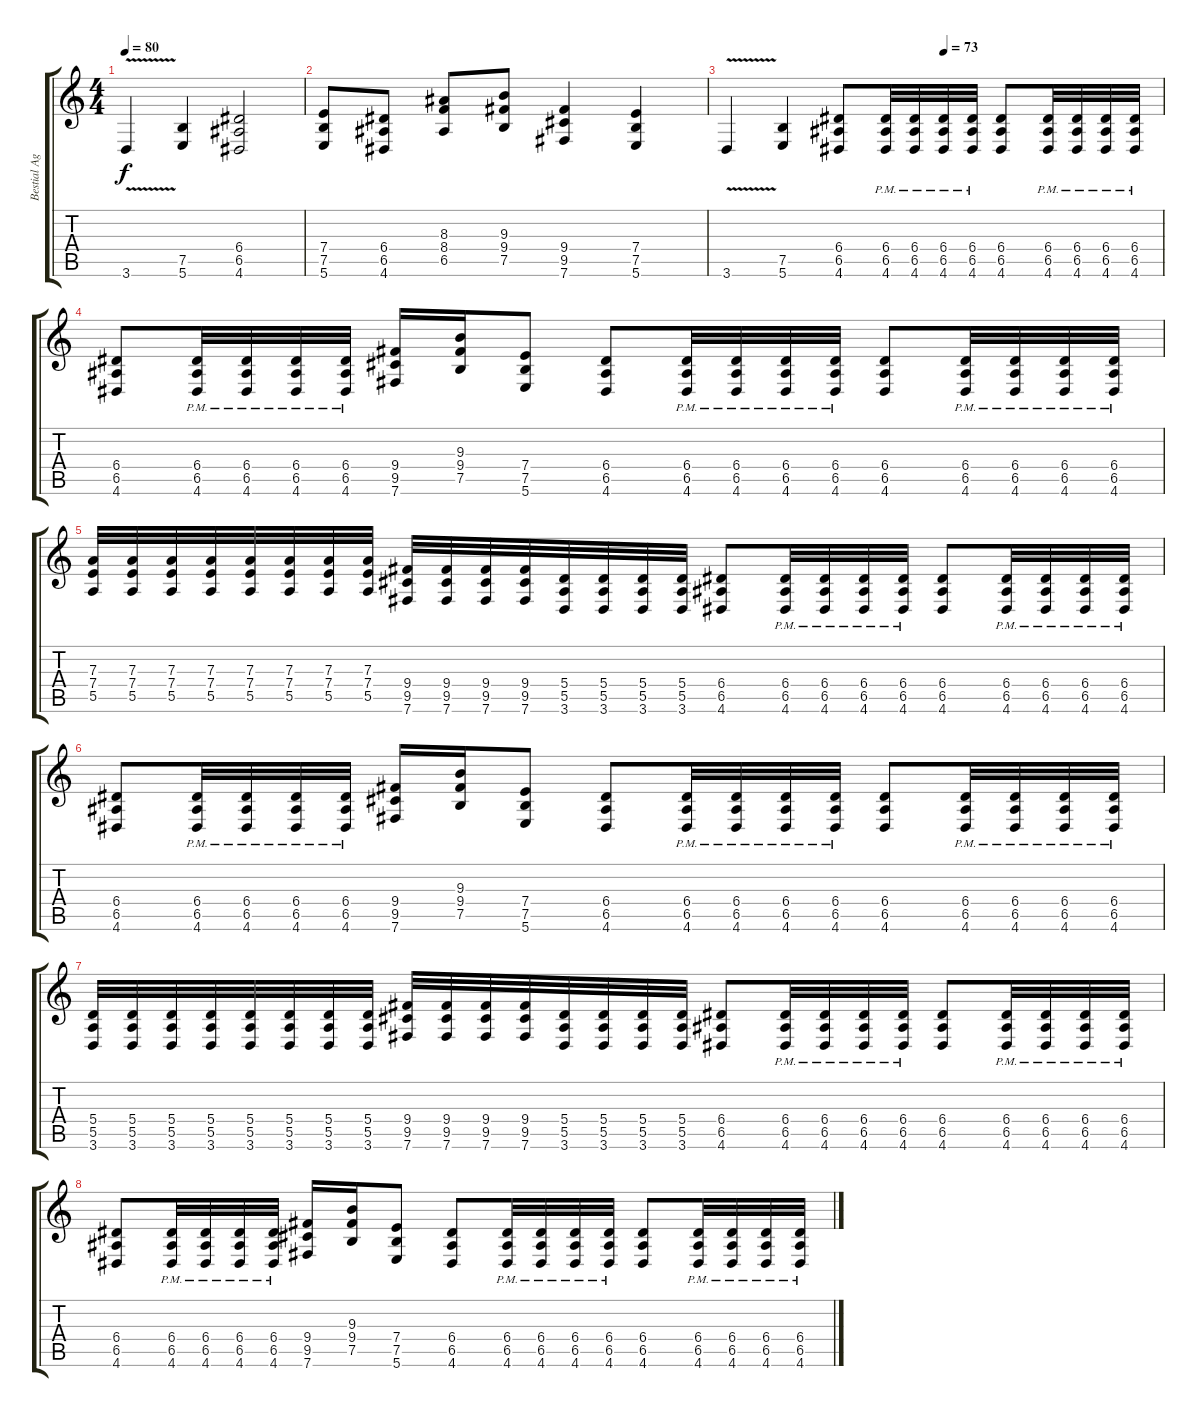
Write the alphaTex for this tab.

\track ("Bestial Aggressor of Morbid Invocations" "Bestial Ag") {instrument distortionguitar}
\staff {score tabs}
\tuning (B3 Gb3 D3 A2 E2 B1) {hide}
\ts (4 4)
\tempo 80
\clef g2
\ks c
3.6{v}.4{dy f} (7.5 5.6).4 (6.4 6.5 4.6).2 |
(7.4 7.5 5.6).8 (6.4 6.5 4.6).8 (8.3 8.4 6.5).8 (9.3 9.4 7.5).8 (9.4 9.5 7.6).4 (7.4 7.5 5.6).4 |
\tempo (73 0.5)
3.6{v}.4 (7.5 5.6).4 (6.4 6.5 4.6).8 (6.4{pm} 6.5{pm} 4.6{pm}).32 (6.4{pm} 6.5{pm} 4.6{pm}).32 (6.4{pm} 6.5{pm} 4.6{pm}).32 (6.4{pm} 6.5{pm} 4.6{pm}).32 (6.4 6.5 4.6).8 (6.4{pm} 6.5{pm} 4.6{pm}).32 (6.4{pm} 6.5{pm} 4.6{pm}).32 (6.4{pm} 6.5{pm} 4.6{pm}).32 (6.4{pm} 6.5{pm} 4.6{pm}).32 |
(6.4 6.5 4.6).8 (6.4{pm} 6.5{pm} 4.6{pm}).32 (6.4{pm} 6.5{pm} 4.6{pm}).32 (6.4{pm} 6.5{pm} 4.6{pm}).32 (6.4{pm} 6.5{pm} 4.6{pm}).32 (9.4 9.5 7.6).16 (9.3 9.4 7.5).16 (7.4 7.5 5.6).8 (6.4 6.5 4.6).8 (6.4{pm} 6.5{pm} 4.6{pm}).32 (6.4{pm} 6.5{pm} 4.6{pm}).32 (6.4{pm} 6.5{pm} 4.6{pm}).32 (6.4{pm} 6.5{pm} 4.6{pm}).32 (6.4 6.5 4.6).8 (6.4{pm} 6.5{pm} 4.6{pm}).32 (6.4{pm} 6.5{pm} 4.6{pm}).32 (6.4{pm} 6.5{pm} 4.6{pm}).32 (6.4{pm} 6.5{pm} 4.6{pm}).32 |
(7.3 7.4 5.5).32 (7.3 7.4 5.5).32 (7.3 7.4 5.5).32 (7.3 7.4 5.5).32 (7.3 7.4 5.5).32 (7.3 7.4 5.5).32 (7.3 7.4 5.5).32 (7.3 7.4 5.5).32 (9.4 9.5 7.6).32 (9.4 9.5 7.6).32 (9.4 9.5 7.6).32 (9.4 9.5 7.6).32 (5.4 5.5 3.6).32 (5.4 5.5 3.6).32 (5.4 5.5 3.6).32 (5.4 5.5 3.6).32 (6.4 6.5 4.6).8 (6.4{pm} 6.5{pm} 4.6{pm}).32 (6.4{pm} 6.5{pm} 4.6{pm}).32 (6.4{pm} 6.5{pm} 4.6{pm}).32 (6.4{pm} 6.5{pm} 4.6{pm}).32 (6.4 6.5 4.6).8 (6.4{pm} 6.5{pm} 4.6{pm}).32 (6.4{pm} 6.5{pm} 4.6{pm}).32 (6.4{pm} 6.5{pm} 4.6{pm}).32 (6.4{pm} 6.5{pm} 4.6{pm}).32 |
(6.4 6.5 4.6).8 (6.4{pm} 6.5{pm} 4.6{pm}).32 (6.4{pm} 6.5{pm} 4.6{pm}).32 (6.4{pm} 6.5{pm} 4.6{pm}).32 (6.4{pm} 6.5{pm} 4.6{pm}).32 (9.4 9.5 7.6).16 (9.3 9.4 7.5).16 (7.4 7.5 5.6).8 (6.4 6.5 4.6).8 (6.4{pm} 6.5{pm} 4.6{pm}).32 (6.4{pm} 6.5{pm} 4.6{pm}).32 (6.4{pm} 6.5{pm} 4.6{pm}).32 (6.4{pm} 6.5{pm} 4.6{pm}).32 (6.4 6.5 4.6).8 (6.4{pm} 6.5{pm} 4.6{pm}).32 (6.4{pm} 6.5{pm} 4.6{pm}).32 (6.4{pm} 6.5{pm} 4.6{pm}).32 (6.4{pm} 6.5{pm} 4.6{pm}).32 |
(5.4 5.5 3.6).32 (5.4 5.5 3.6).32 (5.4 5.5 3.6).32 (5.4 5.5 3.6).32 (5.4 5.5 3.6).32 (5.4 5.5 3.6).32 (5.4 5.5 3.6).32 (5.4 5.5 3.6).32 (9.4 9.5 7.6).32 (9.4 9.5 7.6).32 (9.4 9.5 7.6).32 (9.4 9.5 7.6).32 (5.4 5.5 3.6).32 (5.4 5.5 3.6).32 (5.4 5.5 3.6).32 (5.4 5.5 3.6).32 (6.4 6.5 4.6).8 (6.4{pm} 6.5{pm} 4.6{pm}).32 (6.4{pm} 6.5{pm} 4.6{pm}).32 (6.4{pm} 6.5{pm} 4.6{pm}).32 (6.4{pm} 6.5{pm} 4.6{pm}).32 (6.4 6.5 4.6).8 (6.4{pm} 6.5{pm} 4.6{pm}).32 (6.4{pm} 6.5{pm} 4.6{pm}).32 (6.4{pm} 6.5{pm} 4.6{pm}).32 (6.4{pm} 6.5{pm} 4.6{pm}).32 |
(6.4 6.5 4.6).8 (6.4{pm} 6.5{pm} 4.6{pm}).32 (6.4{pm} 6.5{pm} 4.6{pm}).32 (6.4{pm} 6.5{pm} 4.6{pm}).32 (6.4{pm} 6.5{pm} 4.6{pm}).32 (9.4 9.5 7.6).16 (9.3 9.4 7.5).16 (7.4 7.5 5.6).8 (6.4 6.5 4.6).8 (6.4{pm} 6.5{pm} 4.6{pm}).32 (6.4{pm} 6.5{pm} 4.6{pm}).32 (6.4{pm} 6.5{pm} 4.6{pm}).32 (6.4{pm} 6.5{pm} 4.6{pm}).32 (6.4 6.5 4.6).8 (6.4{pm} 6.5{pm} 4.6{pm}).32 (6.4{pm} 6.5{pm} 4.6{pm}).32 (6.4{pm} 6.5{pm} 4.6{pm}).32 (6.4{pm} 6.5{pm} 4.6{pm}).32
